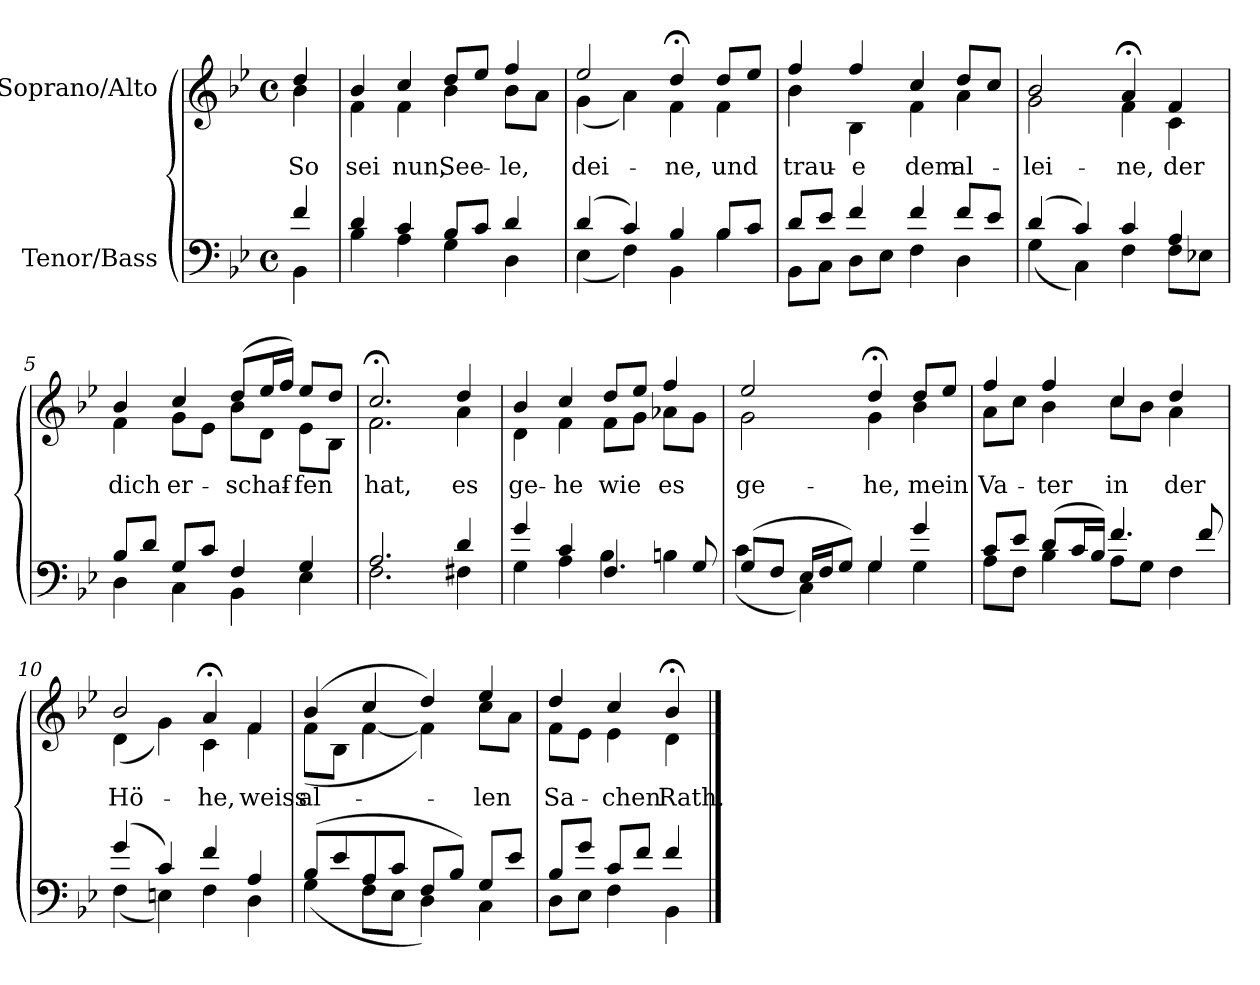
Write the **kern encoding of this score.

**kern	**kern	**text
*part2	*part1	*part1
*staff2	*staff1	*staff1
*I"Tenor/Bass	*I"Soprano/Alto	*
*clefF4	*clefG2	*
*k[b-e-]	*k[b-e-]	*
*M4/4	*M4/4	*
*met(c)	*met(c)	*
=	=	=
*^	*	*
!	!	!	!LO:LY:b
*	*	*^	*
4f/	4BB-\	4dd/	4b-\	So
=1	=1	=1	=1	=1
!	!	!	!	!LO:LY:b
4d/	4B-\	4b-/	4f\	sei
!	!	!	!	!LO:LY:b
4c/	4A\	4cc/	4f\	nun,
!	!	!	!	!LO:LY:b
8B-/L	4G\	8dd/L	4b-\	See-
8c/J	.	8ee-/J	.	.
!	!	!	!	!LO:LY:b
4d/	4D\	4ff/	8b-\L	-le,
.	.	.	8a\J	.
=2	=2	=2	=2	=2
!	!	!	!	!LO:LY:b
(4d/	(4E-\	2ee-/	(4g\	dei-
4c/)	4F\)	.	4a\)	.
!	!	!	!	!LO:LY:b
4B-/	4BB-\	4dd;</	4f\	-ne,
!	!	!	!	!LO:LY:b
8B-/L	4B-\	8dd/L	4f\	und
8c/J	.	8ee-/J	.	.
=3	=3	=3	=3	=3
!	!	!	!	!LO:LY:b
8d/L	8BB-\L	4ff/	4b-\	trau-
8e-/J	8C\J	.	.	.
!	!	!	!	!LO:LY:b
4f/	8D\L	4ff/	4B-\	-e
.	8E-\J	.	.	.
!	!	!	!	!LO:LY:b
4f/	4F\	4cc/	4f\	dem
!	!	!	!	!LO:LY:b
8f/L	4D\	8dd/L	4a\	al-
8e-/J	.	8cc/J	.	.
=4	=4	=4	=4	=4
!	!	!	!	!LO:LY:b
(4d/	(4G\	2b-/	2g\	-lei-
4c/)	4C\)	.	.	.
!	!	!	!	!LO:LY:b
4c/	4F\	4a;</	4f\	-ne,
!	!	!	!	!LO:LY:b
4A/	8F\L	4f/	4c\	der
.	8E-X\J	.	.	.
!!LO:LB:g=z	!!
=5	=5	=5	=5	=5
!	!	!	!	!LO:LY:b
8B-/L	4D\	4b-/	4f\	dich
8d/J	.	.	.	.
!	!	!	!	!LO:LY:b
8G/L	4C\	4cc/	8g\L	er-
8c/J	.	.	8e-\J	.
!	!	!	!	!LO:LY:b
4F/	4BB-\	(8dd/L	8b-\L	-schaf-
.	.	16ee-/L	8d\J	.
.	.	16ff/JJ)	.	.
!	!	!	!	!LO:LY:b
4G/	4E-\	8ee-/L	8e-\L	-fen
.	.	8dd/J	8B-\J	.
=6	=6	=6	=6	=6
!	!	!	!	!LO:LY:b
2.A/	2.F\	2.cc;</	2.f\	hat,
!	!	!	!	!LO:LY:b
4d/	4F#X\	4dd/	4a\	es
=7	=7	=7	=7	=7
!	!	!	!	!LO:LY:b
4g/	4G\	4b-/	4d\	ge-
!	!	!	!	!LO:LY:b
4c/	4A\	4cc/	4f\	-he
!	!	!	!	!LO:LY:b
4.F/	4B-\	8dd/L	8f\L	wie
.	.	8ee-/J	8g\J	.
!	!	!	!	!LO:LY:b
.	4Bn\	4ff/	8a-X\L	es
8G/	.	.	8g\J	.
=8	=8	=8	=8	=8
!	!	!	!	!LO:LY:b
(8G/L	(4c\	2ee-/	2g\	ge-
8F/J	.	.	.	.
16E-/LL	4C\)	.	.	.
16F/J	.	.	.	.
8G/J)	.	.	.	.
!	!	!	!	!LO:LY:b
4G/	4G\	4dd;</	4g\	-he,
!	!	!	!	!LO:LY:b
4g/	4G\	8dd/L	4b-\	mein
.	.	8ee-/J	.	.
!!LO:LB:g=z	!!
=9	=9	=9	=9	=9
!	!	!	!	!LO:LY:b
8c/L	8A\L	4ff/	8a\L	Va-
8e-/J	8F\J	.	8cc\J	.
!	!	!	!	!LO:LY:b
(8d/L	4B-\	4ff/	4b-\	-ter
16c/L	.	.	.	.
16B-/JJ)	.	.	.	.
!	!	!	!	!LO:LY:b
4.f/	8A\L	4cc/	8cc\L	in
.	8G\J	.	8b-\J	.
!	!	!	!	!LO:LY:b
.	4F\	4dd/	4a\	der
8f/	.	.	.	.
=10	=10	=10	=10	=10
!	!	!	!	!LO:LY:b
(4g/	(4F\	2b-/	(4d\	Hö-
4c/)	4En\)	.	4g\)	.
!	!	!	!	!LO:LY:b
4f/	4F\	4a;</	4c\	he,
!	!	!	!	!LO:LY:b
4A/	4D\	4f/	4f\	weiss
=11	=11	=11	=11	=11
!	!	!	!	!LO:LY:b
(8B-/L	(4G\	(4b-/	(8f\L	al-
8e-/	.	.	8B-\J	.
8A/	8F\L	4cc/	[4f\	.
8c/J	8E-\J	.	.	.
8F/L	4D\)	4dd/)	4f\])	.
8B-/J)	.	.	.	.
!	!	!	!	!LO:LY:b
8G/L	4C\	4ee-/	8cc\L	-len
8e-/J	.	.	8a\J	.
=12	=12	=12	=12	=12
!	!	!	!	!LO:LY:b
8B-/L	8D\L	4dd/	8f\L	Sa-
8g/J	8E-\J	.	8e-\J	.
!	!	!	!	!LO:LY:b
8c/L	4F\	4cc/	4e-\	-chen
8f/J	.	.	.	.
!	!	!	!	!LO:LY:b
4f/	4BB-\	4b-;</	4d\	Rath.
*v	*v	*	*	*
*	*v	*v	*
==	==	==
*-	*-	*-
